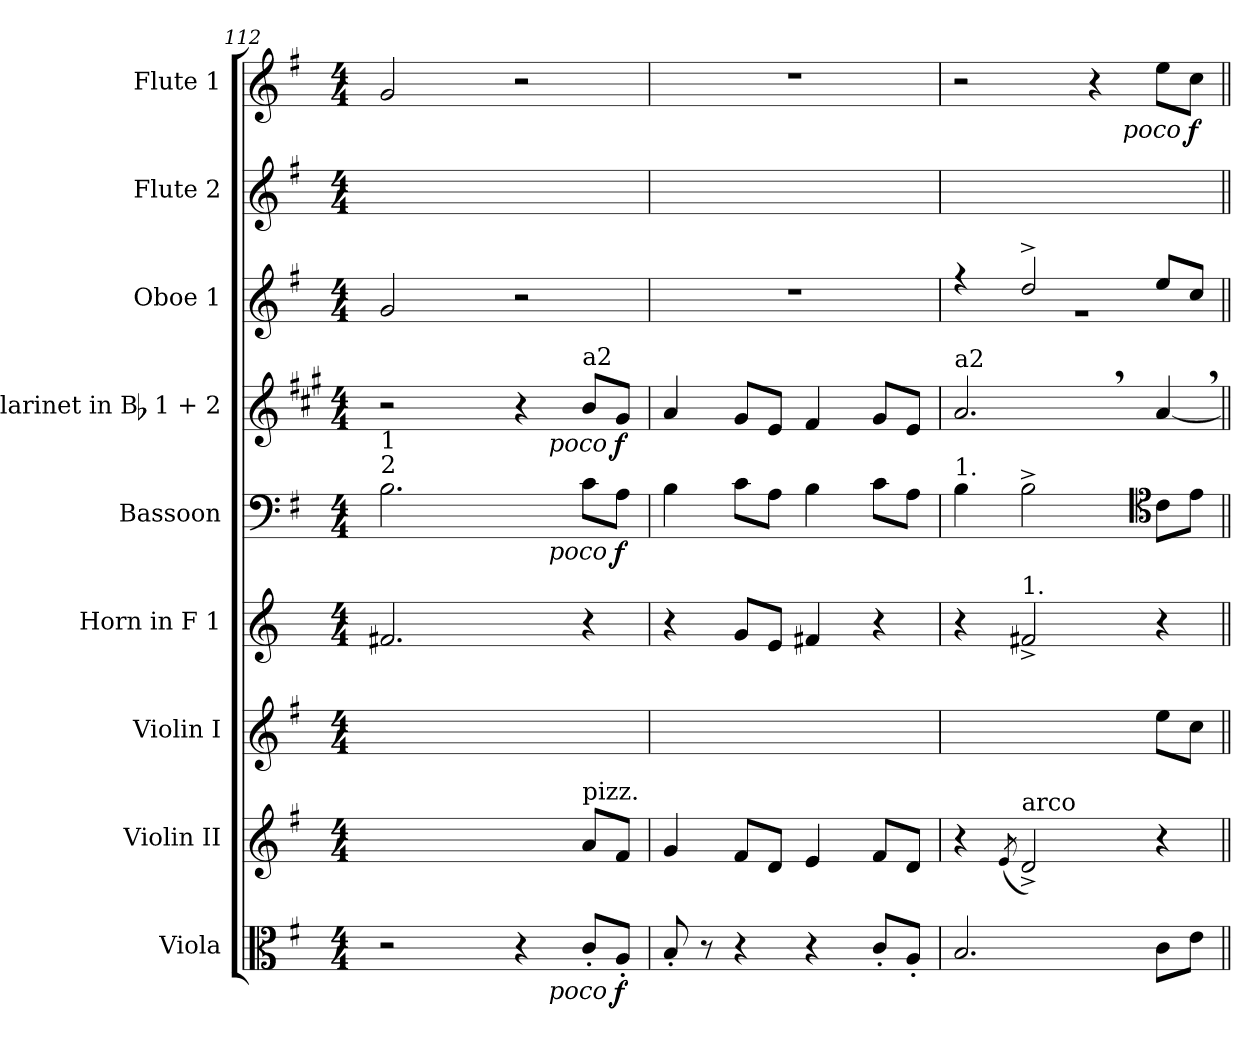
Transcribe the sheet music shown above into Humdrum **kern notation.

**kern	**dynam	**kern	**kern	**kern	**kern	**dynam	**kern	**dynam	**kern	**kern	**kern	**dynam
*part9	*part9	*part8	*part7	*part6	*part5	*part5	*part4	*part4	*part3	*part2	*part1	*part1
*staff9	*staff9	*staff8	*staff7	*staff6	*staff5	*staff5	*staff4	*staff4	*staff3	*staff2	*staff1	*staff1
*I"Viola	*	*I"Violin II	*I"Violin I	*I"Horn in F 1	*I"Bassoon	*	*I"Clarinet in Bb 1 + 2	*	*I"Oboe 1	*I"Flute 2	*I"Flute 1	*
*I'Vla.	*	*I'Vln. II	*I'Vln. I	*I'Hn. 1	*I'Bsn.	*	*I'Cl.	*	*I'Ob. 1	*I'Fl. 2	*I'Fl. 1	*
*clefC3	*	*clefG2	*clefG2	*clefG2	*clefF4	*	*clefG2	*	*clefG2	*clefG2	*clefG2	*
*	*	*	*	*ITrd4c7	*	*	*ITrd1c2	*	*	*	*	*
*k[f#]	*	*k[f#]	*k[f#]	*k[b-]	*k[f#]	*	*k[f#]	*	*k[f#]	*k[f#]	*k[f#]	*
*G:	*	*G:	*G:	*F:	*G:	*	*G:	*	*G:	*G:	*G:	*
*M4/4	*	*M4/4	*M4/4	*M4/4	*M4/4	*	*M4/4	*	*M4/4	*M4/4	*M4/4	*
=112	=112	=112	=112	=112	=112	=112	=112	=112	=112	=112	=112	=112
*^	*	*	*	*	*^	*	*^	*	*	*	*	*
!	!	!	!	!	!	!	!	!	!LO:TX:b:t=1	!	!	!	!	!	!
!	!	!	!	!	!	!	!	!	!LO:TX:b:t=2	!	!	!	!	!	!
2r	2ryy	.	8ryy	8ryy	2.Bn	2.B	2ryy	.	2r	2ryy	.	2g	2ryy	2g	.
.	.	.	8ryy	8ryy	.	.	.	.	.	.	.	.	.	.	.
.	.	.	8ryy	8ryy	.	.	.	.	.	.	.	.	.	.	.
.	.	.	8ryy	8ryy	.	.	.	.	.	.	.	.	.	.	.
4r	8ryy	.	8ryy	8ryy	.	.	8ryy	.	4r	8ryy	.	2r	8ryy	2r	.
!	!	!LO:DY:t=poco %s	!	!	!	!	!	!LO:DY:t=poco %s	!	!	!LO:DY:t=poco %s	!	!	!	!
.	4.ryy	f	8ryy	8ryy	.	.	4.ryy	f	.	4.ryy	f	.	8ryy	.	.
!	!	!	!	!	!	!	!	!	!LO:TX:a:t=a2	!	!	!	!	!	!
!	!	!	!LO:TX:a:t=pizz.	!	!	!	!	!	!	!	!	!	!	!	!
8c'L	.	.	8aL	4ryy	4r	8cL	.	.	8aL	.	.	.	8ryy	.	.
8A'J	.	.	8f#J	.	.	8AJ	.	.	8f#J	.	.	.	8ryy	.	.
*	*	*	*	*	*	*v	*v	*	*	*	*	*	*	*	*
*v	*v	*	*	*	*	*	*	*v	*v	*	*	*	*	*
=113	=113	=113	=113	=113	=113	=113	=113	=113	=113	=113	=113	=113
8B'	.	4g	1ryy	4r	4B	.	4g	.	1r	8ryy	1r	.
8r	.	.	.	.	.	.	.	.	.	8ryy	.	.
4r	.	8f#L	.	8cL	8cL	.	8f#L	.	.	8ryy	.	.
.	.	8dJ	.	8AJ	8AJ	.	8dJ	.	.	8ryy	.	.
4r	.	4e	.	4Bn	4B	.	4e	.	.	8ryy	.	.
.	.	.	.	.	.	.	.	.	.	8ryy	.	.
8c'L	.	8f#L	.	4r	8cL	.	8f#L	.	.	8ryy	.	.
8A'J	.	8dJ	.	.	8AJ	.	8dJ	.	.	8ryy	.	.
=114	=114	=114	=114	=114	=114	=114	=114	=114	=114	=114	=114	=114
*	*	*	*	*	*	*	*	*	*^	*	*^	*
!	!	!	!	!	!	!	!LO:TX:a:t=a2	!	!	!	!	!	!	!
!	!	!	!	!	!LO:TX:a:t=1.	!	!	!	!	!	!	!	!	!
2.B	.	4r	2ryy	4r	4B	.	2.g,	.	4r	1r	8ryy	2r	2ryy	.
.	.	.	.	.	.	.	.	.	.	.	8ryy	.	.	.
.	.	(8qe/	.	.	.	.	.	.	.	.	.	.	.	.
!	!	!	!	!LO:TX:a:t=1.	!	!	!	!	!	!	!	!	!	!
!	!	!LO:TX:a:t=arco	!	!	!	!	!	!	!	!	!	!	!	!
.	.	2d^)	.	2Bn^	2B^	.	.	.	2dd^	.	8ryy	.	.	.
.	.	.	.	.	.	.	.	.	.	.	8ryy	.	.	.
.	.	.	4ryy	.	.	.	.	.	.	.	8ryy	4r	8ryy	.
!	!	!	!	!	!	!	!	!	!	!	!	!	!	!LO:DY:t=poco %s
.	.	.	.	.	.	.	.	.	.	.	8ryy	.	4.ryy	f
*	*	*	*	*	*clefC4	*	*	*	*	*	*	*	*	*
8cL	.	4r	8eeL	4r	8cL	.	[4g,	.	8eeL	.	4ryy	8eeL	.	.
8eJ	.	.	8ccJ	.	8eJ	.	.	.	8ccJ	.	.	8ccJ	.	.
*	*	*	*	*	*	*	*	*	*v	*v	*	*v	*v	*
=||	=||	=||	=||	=||	=||	=||	=||	=||	=||	=||	=||	=||
*-	*-	*-	*-	*-	*-	*-	*-	*-	*-	*-	*-	*-
